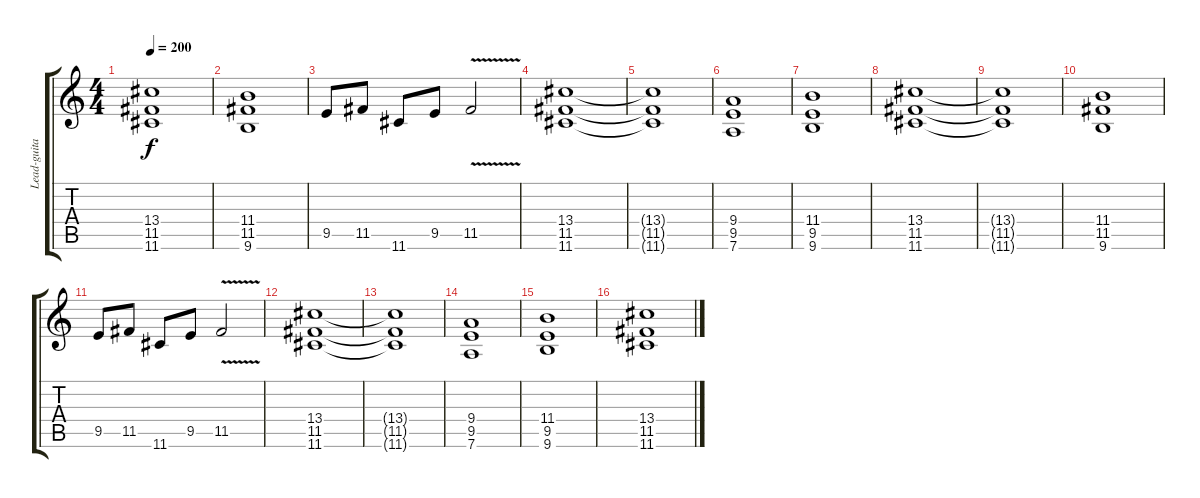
\track ("Lead-guitar" "Lead-guita") {instrument distortionguitar}
\staff {score tabs}
\tuning (D4 A3 F3 C3 G2 D2) {hide}
\ts (4 4)
\tempo 200
\clef g2
\ks c
(13.4{t} 11.5{t} 11.6{t}).1{dy f} |
(11.4 11.5 9.6).1 |
9.5.8 11.5.8 11.6.8 9.5.8 11.5{v}.2 |
(13.4 11.5 11.6).1 |
(13.4{t} 11.5{t} 11.6{t}).1 |
(9.4 9.5 7.6).1 |
(11.4 9.5 9.6).1 |
(13.4 11.5 11.6).1 |
(13.4{t} 11.5{t} 11.6{t}).1 |
(11.4 11.5 9.6).1 |
9.5.8 11.5.8 11.6.8 9.5.8 11.5{v}.2 |
(13.4 11.5 11.6).1 |
(13.4{t} 11.5{t} 11.6{t}).1 |
(9.4 9.5 7.6).1 |
(11.4 9.5 9.6).1 |
(13.4 11.5 11.6).1
